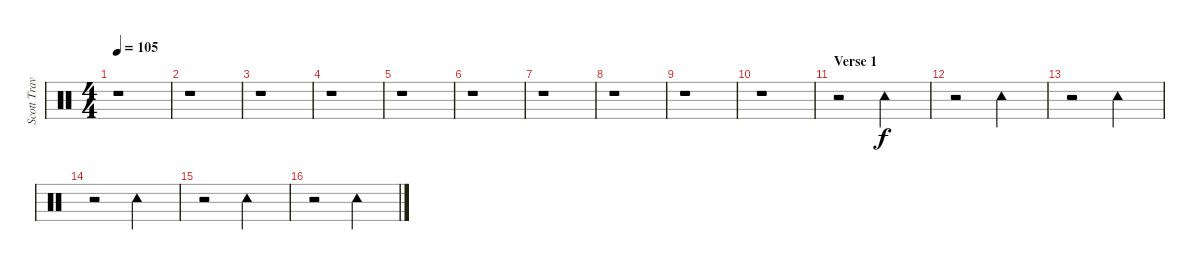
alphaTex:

\track ("Scott Travis" "Scott Trav") {instrument percussion}
\staff {score}
\articulation defaults
\ts (4 4)
\tempo 105
\clef neutral
\ks c
r.1{dy f} |
r.1 |
r.1 |
r.1 |
r.1 |
r.1 |
r.1 |
r.1 |
r.1 |
r.1 |
\section ("" "Verse 1")
r.2 "Tambourine (hit)".2 |
r.2 "Tambourine (hit)".2 |
r.2 "Tambourine (hit)".2 |
r.2 "Tambourine (hit)".2 |
r.2 "Tambourine (hit)".2 |
r.2 "Tambourine (hit)".2
